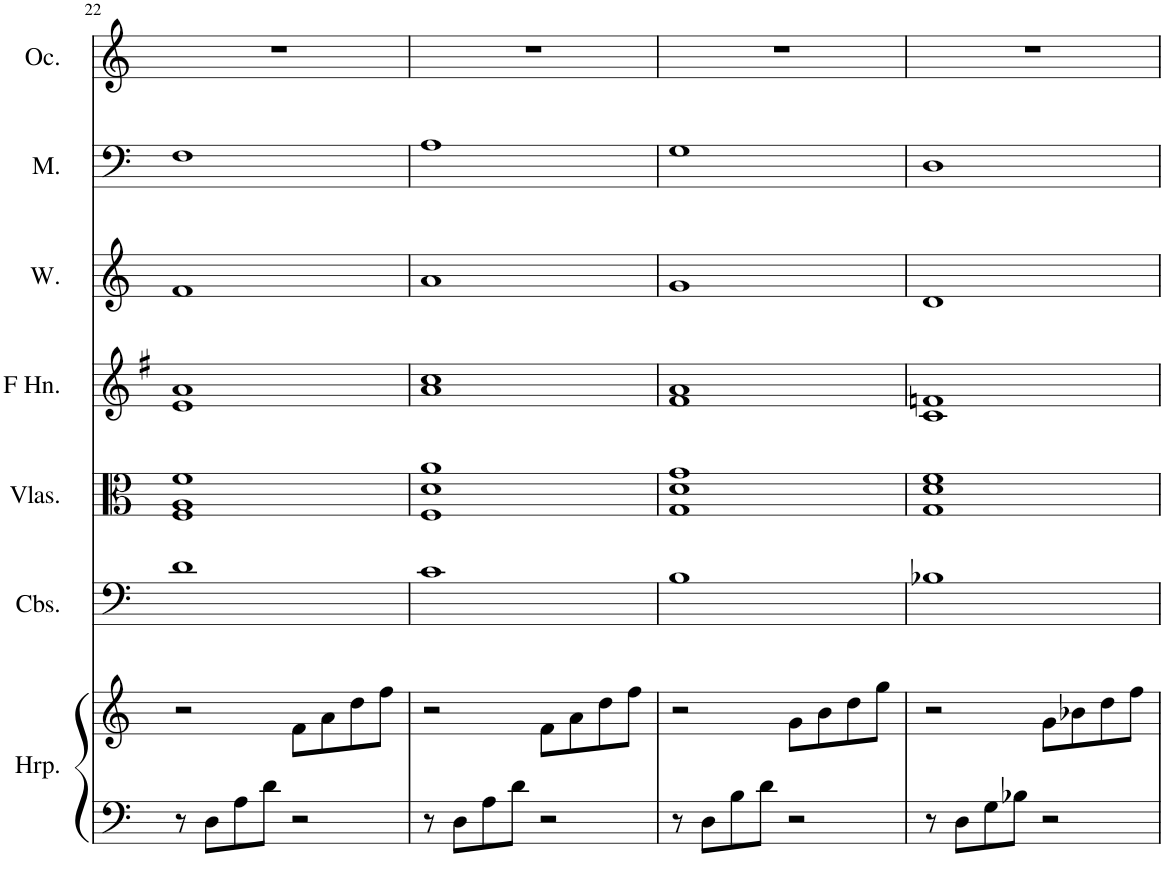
**kern	**kern	**kern	**kern	**kern	**kern	**kern	**kern
*part7	*part7	*part6	*part5	*part4	*part3	*part2	*part1
*staff8	*staff7	*staff6	*staff5	*staff4	*staff3	*staff2	*staff1
*I"Harp	*	*I"Contrabasses	*I"Violas	*I"Horn in F	*I"Women	*I"Men	*I"Ocarina
*I'Hrp.	*	*I'Cbs.	*I'Vlas.	*	*I'W.	*I'M.	*I'Oc.
!!LO:PB:g=z
*clefF4	*clefG2	*clefF4	*clefC3	*clefG2	*clefG2	*clefF4	*clefG2
*	*	*Trd7c12	*Trd5c9	*Trd4c7	*	*	*
*k[]	*k[]	*k[]	*k[]	*k[f#]	*k[]	*k[]	*k[]
*M4/4	*M4/4	*M4/4	*M4/4	*M4/4	*M4/4	*M4/4	*M4/4
=22	=22	=22	=22	=22	=22	=22	=22
8r	2r	1d	1F 1A 1f	1e 1a	1f	1F	1r
8D\L	.	.	.	.	.	.	.
8A\	.	.	.	.	.	.	.
8d\J	.	.	.	.	.	.	.
2r	8f\L	.	.	.	.	.	.
.	8a\	.	.	.	.	.	.
.	8dd\	.	.	.	.	.	.
.	8ff\J	.	.	.	.	.	.
=23	=23	=23	=23	=23	=23	=23	=23
8r	2r	1c	1F 1d 1a	1a 1cc	1a	1A	1r
8D\L	.	.	.	.	.	.	.
8A\	.	.	.	.	.	.	.
8d\J	.	.	.	.	.	.	.
2r	8f\L	.	.	.	.	.	.
.	8a\	.	.	.	.	.	.
.	8dd\	.	.	.	.	.	.
.	8ff\J	.	.	.	.	.	.
=24	=24	=24	=24	=24	=24	=24	=24
8r	2r	1B	1G 1d 1g	1f# 1a	1g	1G	1r
8D\L	.	.	.	.	.	.	.
8B\	.	.	.	.	.	.	.
8d\J	.	.	.	.	.	.	.
2r	8g\L	.	.	.	.	.	.
.	8b\	.	.	.	.	.	.
.	8dd\	.	.	.	.	.	.
.	8gg\J	.	.	.	.	.	.
=25	=25	=25	=25	=25	=25	=25	=25
8r	2r	1B-X	1G 1d 1f	1c 1fn	1d	1D	1r
8D\L	.	.	.	.	.	.	.
8G\	.	.	.	.	.	.	.
8B-X\J	.	.	.	.	.	.	.
2r	8g\L	.	.	.	.	.	.
.	8b-X\	.	.	.	.	.	.
.	8dd\	.	.	.	.	.	.
.	8ff\J	.	.	.	.	.	.
=	=	=	=	=	=	=	=
*-	*-	*-	*-	*-	*-	*-	*-
